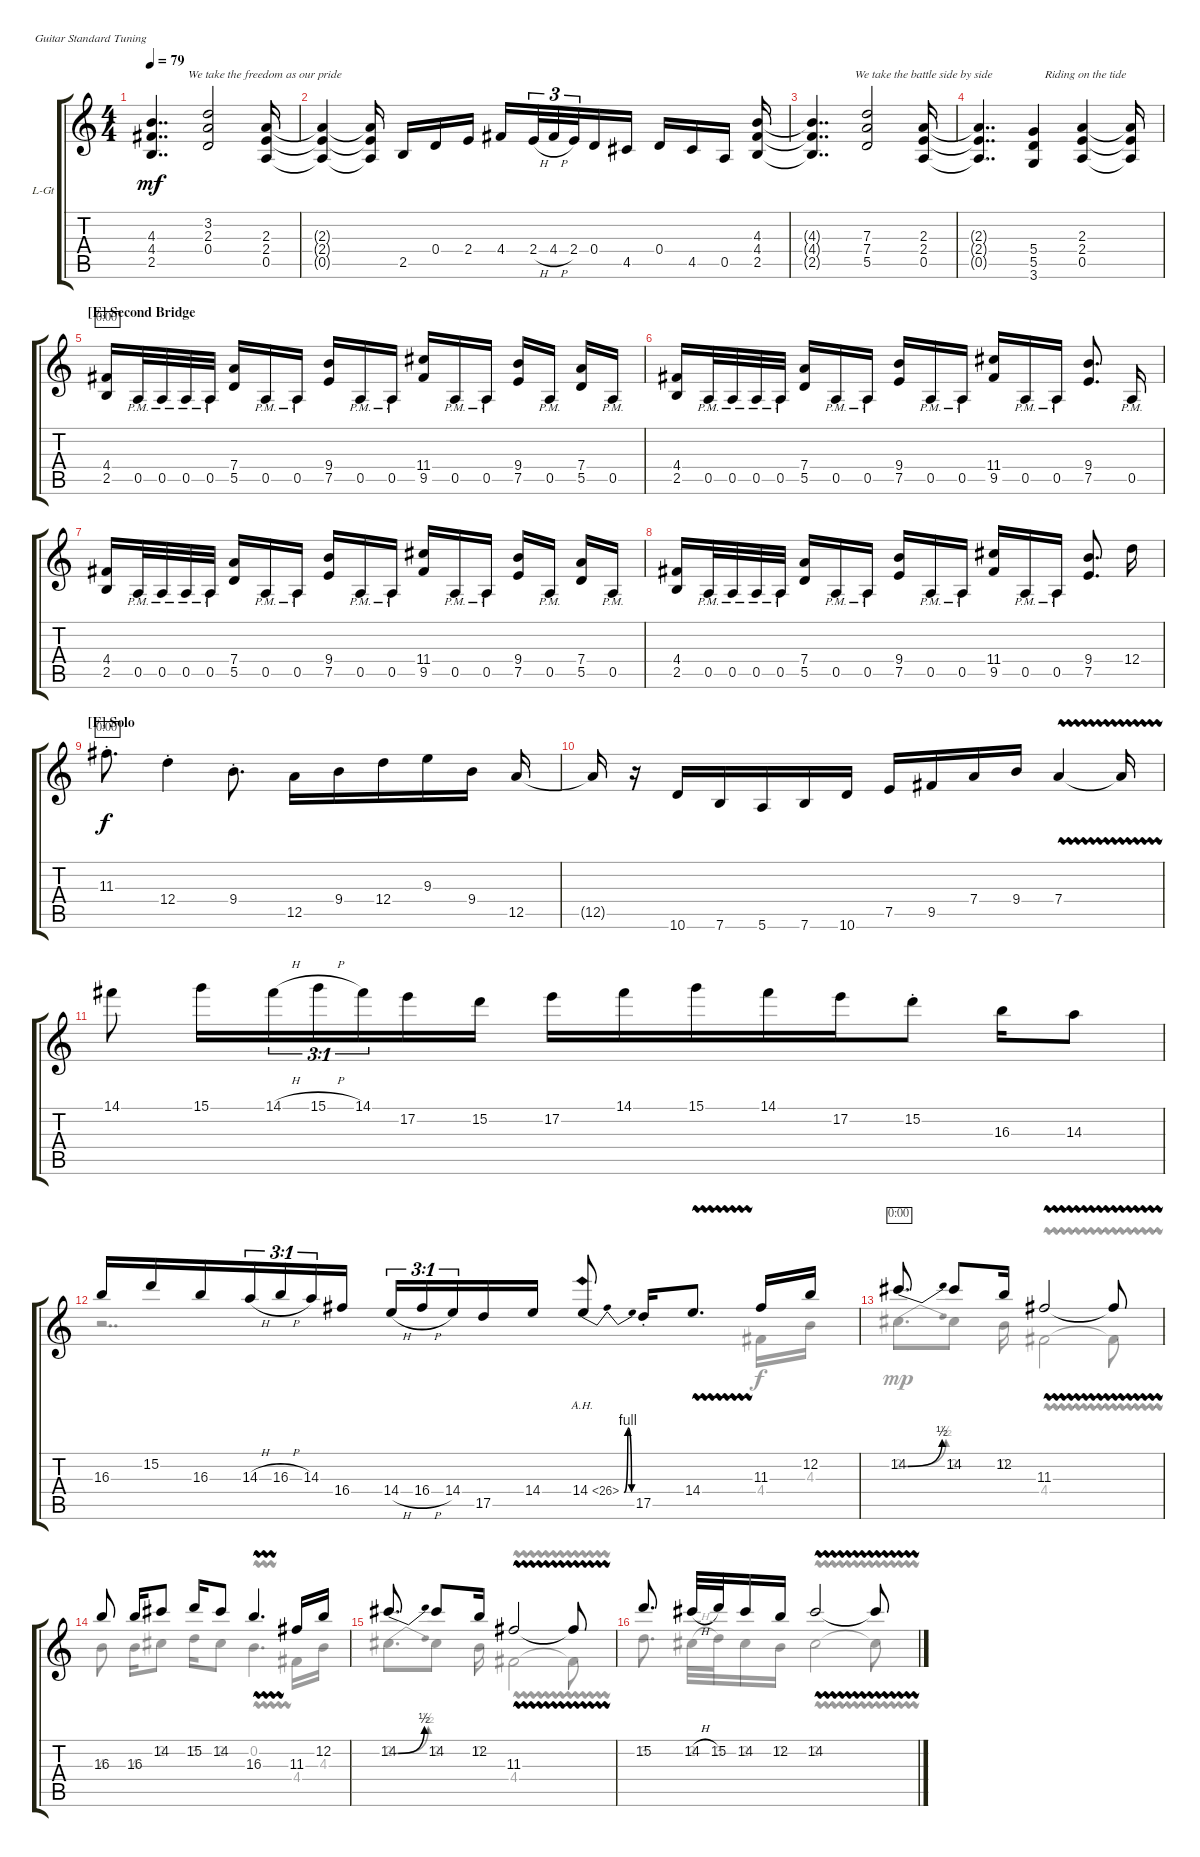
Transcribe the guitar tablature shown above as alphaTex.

\bracketExtendMode groupsimilarinstruments
\firstSystemTrackNameOrientation horizontal
\otherSystemsTrackNameOrientation horizontal
\track ("Lead Guitar" "L-Gt") {instrument distortionguitar}
\staff {score tabs}
\tuning (E4 B3 G3 D3 A2 E2)
\voice
\ts (4 4)
\tempo 79
\clef g2
\ks c
(2.5 4.4 4.3).4{dd txt "            We take the freedom as our pride" dy mf} (0.4 2.3 3.2).2 (0.5 2.4 2.3).16 |
(0.5{t} 2.4{t} 2.3{t}).4 (0.5{t} 2.4{t} 2.3{t}).16{beam split} 2.5.16 0.4.16{beam merge} 2.4.16 4.4.16{beam merge} 2.4{h}.32{tu (3 2) beam merge} 4.4{h}.32{tu (3 2) beam merge} 2.4.32{tu (3 2) beam merge} 0.4.16{beam merge} 4.5.16 0.4.16 4.5.16 0.5.16{beam split} (2.5 4.4 4.3).16 |
(2.5{t} 4.4{t} 4.3{t}).4{dd txt "              We take the battle side by side"} (7.4 7.3 5.5).2 (0.5 2.4 2.3).16 |
(0.5{t} 2.4{t} 2.3{t}).4{dd txt "                      Riding on the tide"} (3.6 5.5 5.4).4 (0.5 2.4 2.3).4 (0.5{t} 2.4{t} 2.3{t}).16 |
\section ("E" "Second Bridge")
(2.5 4.4).16{timer} 0.5{pm}.32 0.5{pm}.32 0.5{pm}.32 0.5{pm}.32{beam split} (5.5 7.4).16{beam merge} 0.5{pm}.16{beam merge} 0.5{pm}.16{beam split} (7.5 9.4).16 0.5{pm}.16{beam merge} 0.5{pm}.16{beam split} (9.5 11.4).16 0.5{pm}.16 0.5{pm}.16 (7.5 9.4).16 0.5{pm}.16{beam split} (5.5 7.4).16 0.5{pm}.16 |
(2.5 4.4).16 0.5{pm}.32 0.5{pm}.32 0.5{pm}.32 0.5{pm}.32{beam split} (5.5 7.4).16{beam merge} 0.5{pm}.16{beam merge} 0.5{pm}.16{beam split} (7.5 9.4).16 0.5{pm}.16{beam merge} 0.5{pm}.16{beam split} (9.5 11.4).16 0.5{pm}.16 0.5{pm}.16 (7.5 9.4).8{d beam split} 0.5{pm}.16 |
(2.5 4.4).16 0.5{pm}.32 0.5{pm}.32 0.5{pm}.32 0.5{pm}.32{beam split} (5.5 7.4).16{beam merge} 0.5{pm}.16{beam merge} 0.5{pm}.16{beam split} (7.5 9.4).16 0.5{pm}.16{beam merge} 0.5{pm}.16{beam split} (9.5 11.4).16 0.5{pm}.16 0.5{pm}.16 (7.5 9.4).16 0.5{pm}.16{beam split} (5.5 7.4).16 0.5{pm}.16 |
(2.5 4.4).16 0.5{pm}.32 0.5{pm}.32 0.5{pm}.32 0.5{pm}.32{beam split} (5.5 7.4).16{beam merge} 0.5{pm}.16{beam merge} 0.5{pm}.16{beam split} (7.5 9.4).16 0.5{pm}.16{beam merge} 0.5{pm}.16{beam split} (9.5 11.4).16 0.5{pm}.16 0.5{pm}.16 (7.5 9.4).8{d beam split} 12.4.16 |
\section ("F" "Solo")
11.3{st}.8{d dy f timer} 12.4{st}.4 9.4{st}.8{d} 12.5.16 9.4.16{beam merge} 12.4.16 9.3.16 9.4.16{beam split} 12.5.16 |
12.5{t}.16{beam split} r.16 10.6.16 7.6.16{beam merge} 5.6.16 7.6.16 10.6.16{beam split} 7.5.16{beam merge} 9.5.16 7.4.16 9.4.16 7.4{vw}.4 7.4{vw t}.16 |
14.1.8{beam split} 15.1.16{beam merge} 14.1{h}.16{tu (3 1) beam merge} 15.1{h}.16{tu (3 1) beam merge} 14.1.16{tu (3 1) beam merge} 17.2.16 15.2.16{beam split} 17.2.16 14.1.16{beam merge} 15.1.16 14.1.16 17.2.16 15.2{st}.8 16.3.16 14.3.8 |
16.3.16 15.2.16 16.3.16{beam merge} 14.3{h}.16{tu (3 1) beam merge} 16.3{h}.16{tu (3 1) beam merge} 14.3.16{tu (3 1) beam merge} 16.4.16 14.4{h}.16{tu (3 1)} 16.4{h}.16{tu (3 1)} 14.4.16{tu (3 1) beam merge} 17.5.16 14.4.16 14.4{be (bendrelease 5.3999999999999995 0 18 4 42 4 51 0) ah 12}.8{beam split} 17.5{st}.16 14.4{vw}.8{d} 11.3.16 12.2.16 |
\scale
0.487648 14.2{be (bend 0 0 20.4 2)}.8{d beam split timer} 14.2.8{beam merge} 12.2.16 11.3{vw}.2 11.3{vw t}.8 |
\scale
0.511935 16.3.8{beam split} 16.3.16 14.2.8 15.2.16 14.2.8 16.3{vw}.4{d} 11.3.16 12.2.16 |
\scale
0.362387 14.2{be (bend 0 0 20.4 2)}.8{d beam split} 14.2.8{beam merge} 12.2.16 11.3{vw}.2 11.3{vw t}.8 |
\scale
0.637558 15.2.8{d beam split} 14.2{h}.32 15.2.32{beam merge} 14.2.16 12.2.16 14.2{vw}.2 14.2{vw t}.8
\voice
\clef g2
\ottava regular
\simile none
\ks c
|
|
|
|
|
|
|
|
|
|
|
r.2{dd} 4.4.16 4.3.16 |
\scale
0.487648 2.2{be (bend 0 0 20.4 2)}.8{d dy mp} 2.2.8 0.2.16 4.4{vw}.2 4.4{vw t}.8 |
\scale
0.511935 4.3.8{beam split} 4.3.16 2.2.8 3.2.16 2.2.8 0.2{vw}.4{d} 4.4.16 4.3.16 |
\scale
0.362387 2.2{be (bend 0 0 20.4 2)}.8{d} 2.2.8 0.2.16 4.4{vw}.2 4.4{vw t}.8 |
\scale
0.637558 3.2.8{d beam split} 2.2{h}.32 3.2.32{beam merge} 2.2.16 0.2.16 2.2{vw}.2 2.2{vw t}.8
